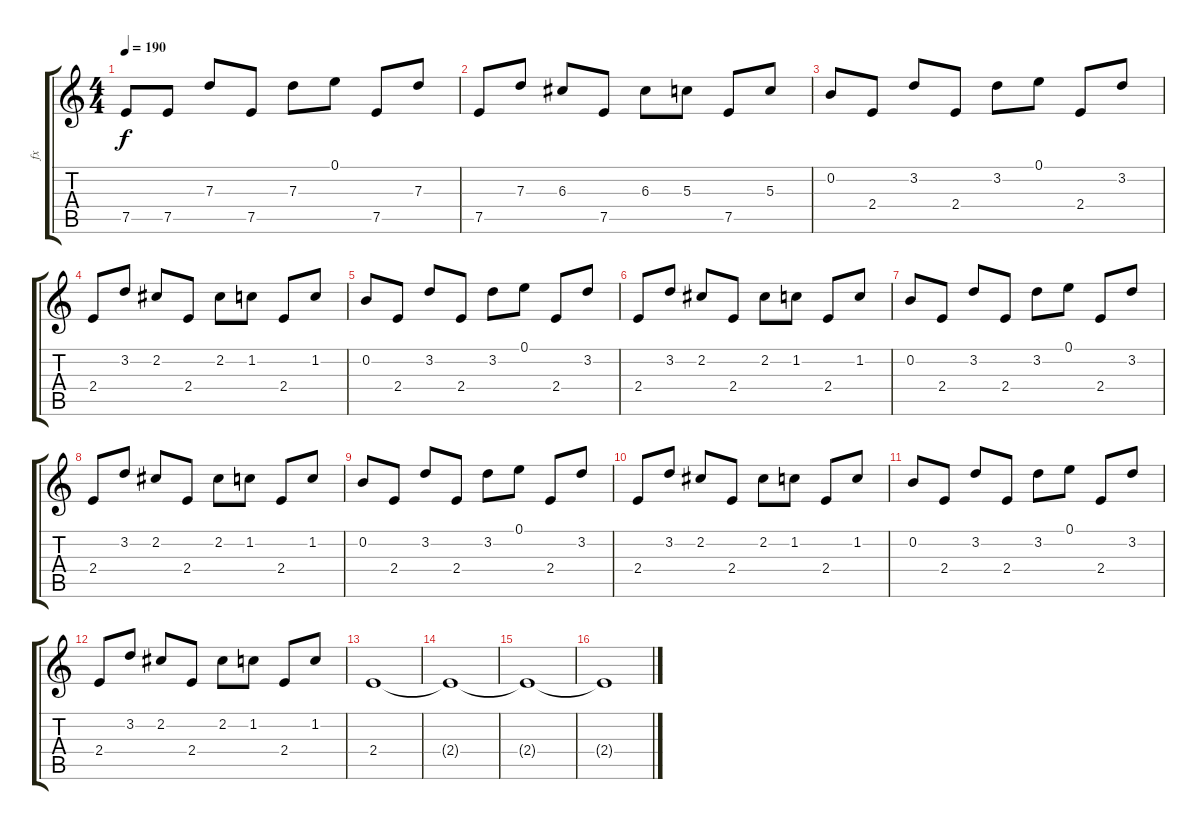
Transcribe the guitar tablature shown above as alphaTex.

\track ("fx" "fx") {instrument distortionguitar}
\staff {score tabs}
\tuning (E4 B3 G3 D3 A2 E2) {hide}
\ts (4 4)
\tempo 190
\clef g2
\ks c
7.5.8{dy f volume 5 instrument distortionguitar} 7.5.8 7.3.8 7.5.8 7.3.8 0.1.8 7.5.8 7.3.8 |
7.5.8 7.3.8 6.3.8 7.5.8 6.3.8 5.3.8 7.5.8 5.3.8 |
0.2.8 2.4.8 3.2.8 2.4.8 3.2.8 0.1.8 2.4.8 3.2.8 |
2.4.8 3.2.8 2.2.8 2.4.8 2.2.8 1.2.8 2.4.8 1.2.8 |
0.2.8 2.4.8 3.2.8 2.4.8 3.2.8 0.1.8 2.4.8 3.2.8 |
2.4.8 3.2.8 2.2.8 2.4.8 2.2.8 1.2.8 2.4.8 1.2.8 |
0.2.8 2.4.8 3.2.8 2.4.8 3.2.8 0.1.8 2.4.8 3.2.8 |
2.4.8 3.2.8 2.2.8 2.4.8 2.2.8 1.2.8 2.4.8 1.2.8 |
0.2.8 2.4.8 3.2.8 2.4.8 3.2.8 0.1.8 2.4.8 3.2.8 |
2.4.8 3.2.8 2.2.8 2.4.8 2.2.8 1.2.8 2.4.8 1.2.8 |
0.2.8 2.4.8 3.2.8 2.4.8 3.2.8 0.1.8 2.4.8 3.2.8 |
2.4.8 3.2.8 2.2.8 2.4.8 2.2.8 1.2.8 2.4.8 1.2.8 |
2.4.1 |
2.4{t}.1 |
2.4{t}.1 |
2.4{t}.1
